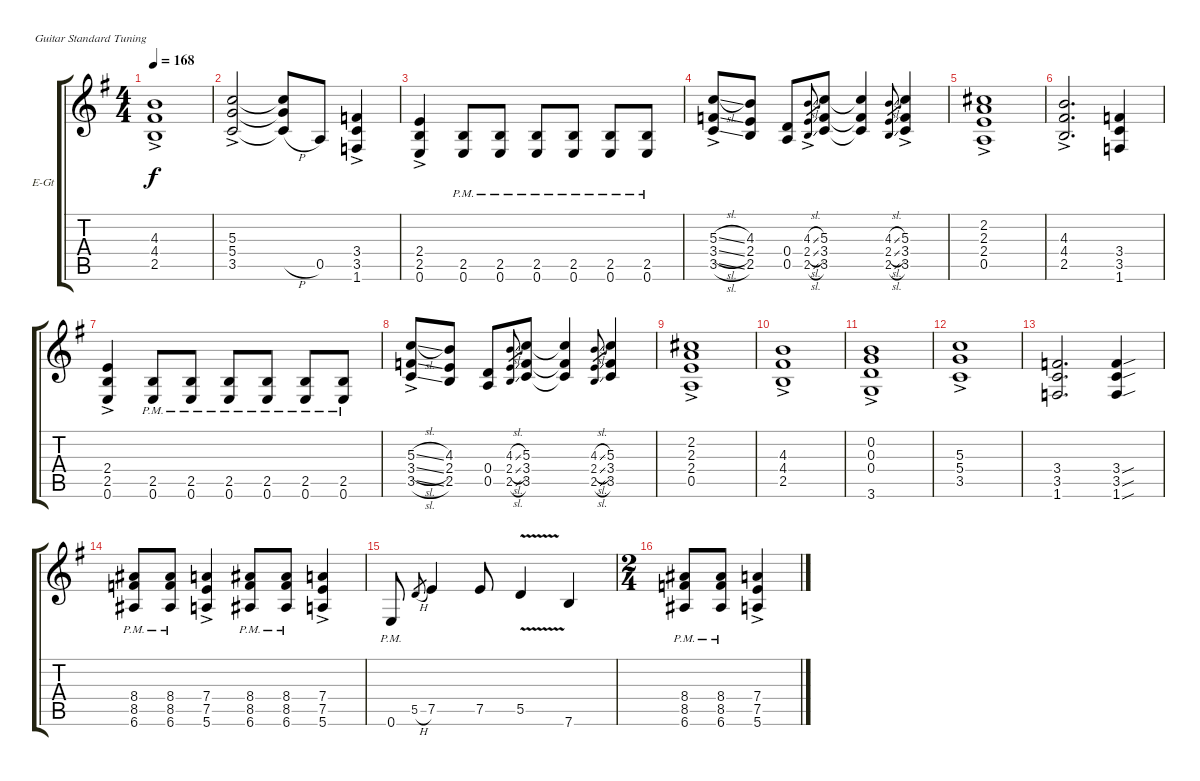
\bracketExtendMode groupsimilarinstruments
\firstSystemTrackNameOrientation horizontal
\otherSystemsTrackNameOrientation horizontal
\track ("Guitar 2" "E-Gt") {instrument electricguitarclean}
\staff {score tabs}
\tuning (E4 B3 G3 D3 A2 E2)
\ts (4 4)
\tempo 168
\clef g2
\scale
1.07818
\ks g
(4.3 4.4 2.5{ac}).1{dy f} |
\scale
0.921816 (5.3 5.4 3.5{ac}).2 (5.3{t} 5.4{t} 3.5{h t}).8 0.5.8 (1.6{ac} 3.5 3.4).4 |
\scale
1.07818 (2.4 2.5 0.6{ac}).4 (2.5{pm} 0.6{pm}).8 (2.5{pm} 0.6{pm}).8 (2.5{pm} 0.6{pm}).8 (2.5{pm} 0.6{pm}).8 (2.5{pm} 0.6{pm}).8 (2.5{pm} 0.6{pm}).8 |
\scale
0.921816 (3.4{sl ac} 3.5{sl ac} 5.3{sl ac}).8 (2.4 2.5 4.3).8 (0.5 0.4).8 (2.4{sl ac} 2.5{sl ac} 4.3{sl ac}).8{gr} (3.4 3.5 5.3).8 (3.4{t} 3.5{t} 5.3{t}).4 (2.4{sl} 2.5{sl} 4.3{sl}).8{gr} (3.4{ac} 3.5{ac} 5.3{ac}).4 |
\scale
1.07818 (2.3 2.4 0.5 2.2{ac}).1 |
\scale
0.921816 (4.3 4.4 2.5{ac}).2{d} (3.4 3.5 1.6).4 |
\scale
1.07818 (2.4 2.5 0.6{ac}).4 (2.5{pm} 0.6{pm}).8 (2.5{pm} 0.6{pm}).8 (2.5{pm} 0.6{pm}).8 (2.5{pm} 0.6{pm}).8 (2.5{pm} 0.6{pm}).8 (2.5{pm} 0.6{pm}).8 |
\scale
0.921816 (3.4{sl ac} 3.5{sl ac} 5.3{sl ac}).8 (2.4 2.5 4.3).8 (0.5 0.4).8 (2.4{sl} 2.5{sl} 4.3{sl}).8{gr} (3.4 3.5 5.3).8 (3.4{t} 3.5{t} 5.3{t}).4 (2.4{sl} 2.5{sl} 4.3{sl}).8{gr} (3.4 3.5 5.3).4 |
\scale
1.07818 (2.3 2.4 0.5 2.2{ac}).1 |
\scale
0.921816 (4.3 4.4 2.5{ac}).1 |
\scale
1.07818 (3.6{ac} 0.4 0.3 0.2).1 |
\scale
0.921816 (5.3 5.4 3.5{ac}).1 |
\scale
1.07818 (3.4 3.5 1.6).2{d} (3.4{sou} 3.5{sou} 1.6{sou}).4 |
\scale
0.921816 (8.5{pm} 6.6{pm} 8.4{pm}).8 (8.5{pm} 6.6{pm} 8.4{pm}).8 (7.4 7.5{ac} 5.6).4 (8.5{pm} 6.6{pm} 8.4{pm}).8 (8.5{pm} 6.6{pm} 8.4{pm}).8 (7.4 7.5 5.6{ac}).4 |
\scale
1.07818 0.6{pm}.8 5.5{h}.8{gr} 7.5.4 7.5.8 5.5{v}.4 7.6.4 |
\ts (2 4)
\scale
0.921816 (8.5{pm} 6.6{pm} 8.4{pm}).8 (8.5{pm} 6.6{pm} 8.4{pm}).8 (7.4 7.5 5.6{ac}).4
